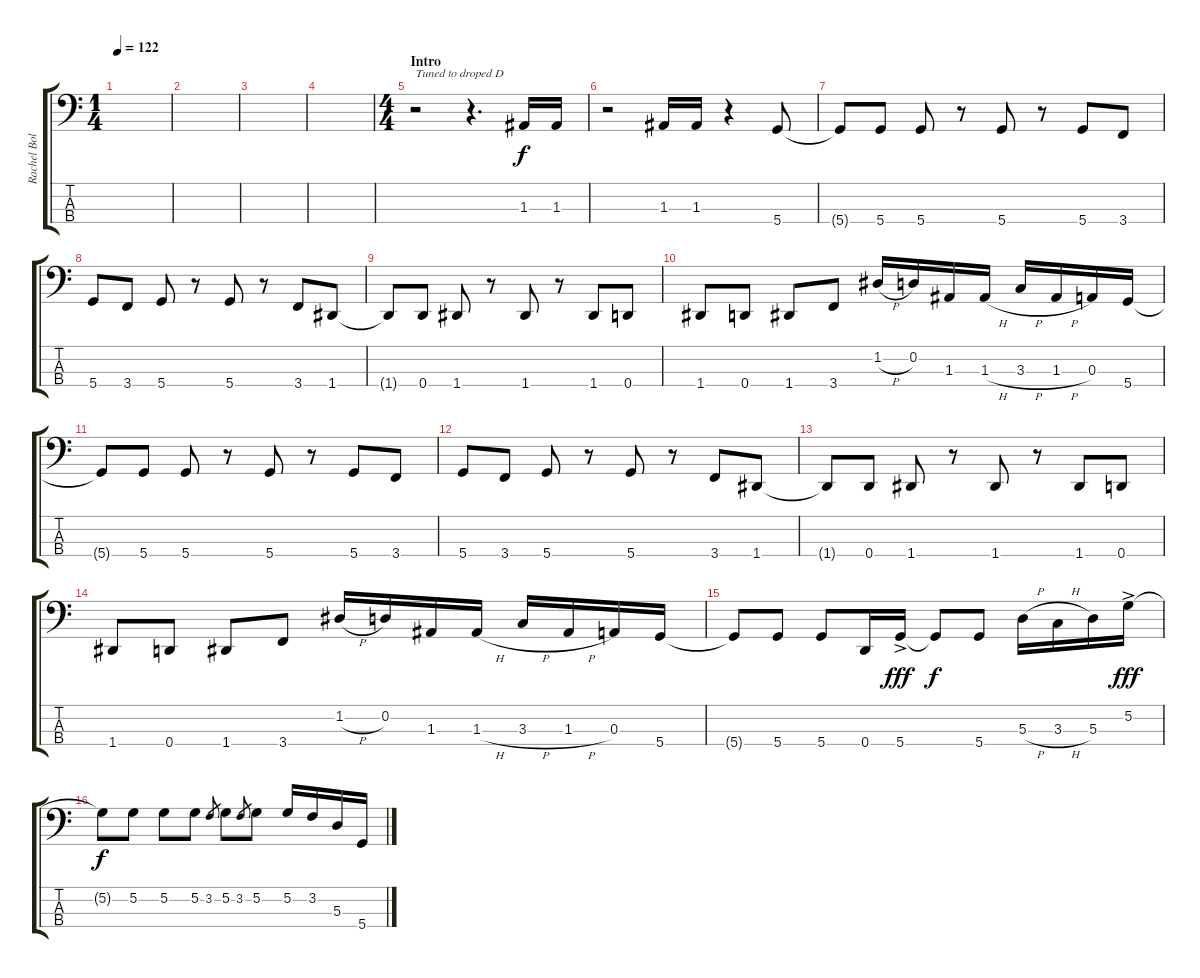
\track ("Rachel Bolan - Bass (Dropped D)" "Rachel Bol") {instrument electricbasspick}
\staff {score tabs}
\tuning (G2 D2 A1 D1) {hide}
\ts (1 4)
\tempo 122
\clef f4
\ks c
|
|
|
|
\ts (4 4)
\section ("" "Intro")
r.2{txt "Tuned to droped D"} r.4{d} 1.3.16 1.3.16 |
r.2 1.3.16 1.3.16 r.4 5.4.8 |
5.4{t}.8 5.4.8 5.4.8 r.8 5.4.8 r.8 5.4.8 3.4.8 |
5.4.8 3.4.8 5.4.8 r.8 5.4.8 r.8 3.4.8 1.4.8 |
1.4{t}.8 0.4.8 1.4.8 r.8 1.4.8 r.8 1.4.8 0.4.8 |
1.4.8 0.4.8 1.4.8 3.4.8 1.2{h}.16 0.2.16 1.3.16 1.3{h}.16 3.3{h}.16 1.3{h}.16 0.3.16 5.4.16 |
5.4{t}.8 5.4.8 5.4.8 r.8 5.4.8 r.8 5.4.8 3.4.8 |
5.4.8 3.4.8 5.4.8 r.8 5.4.8 r.8 3.4.8 1.4.8 |
1.4{t}.8 0.4.8 1.4.8 r.8 1.4.8 r.8 1.4.8 0.4.8 |
1.4.8 0.4.8 1.4.8 3.4.8 1.2{h}.16 0.2.16 1.3.16 1.3{h}.16 3.3{h}.16 1.3{h}.16 0.3.16 5.4.16 |
5.4{t}.8 5.4.8 5.4.8 0.4.16 5.4{ac}.16{dy fff} 5.4{t}.8{dy f} 5.4.8 5.3{h}.16 3.3{h}.16 5.3.16 5.2{ac}.16{dy fff} |
5.2{t}.8{dy f} 5.2.8 5.2.8 5.2.8 3.2.8{gr} 5.2.8 3.2.8{gr} 5.2.8 5.2.16 3.2.16 5.3.16 5.4.16
